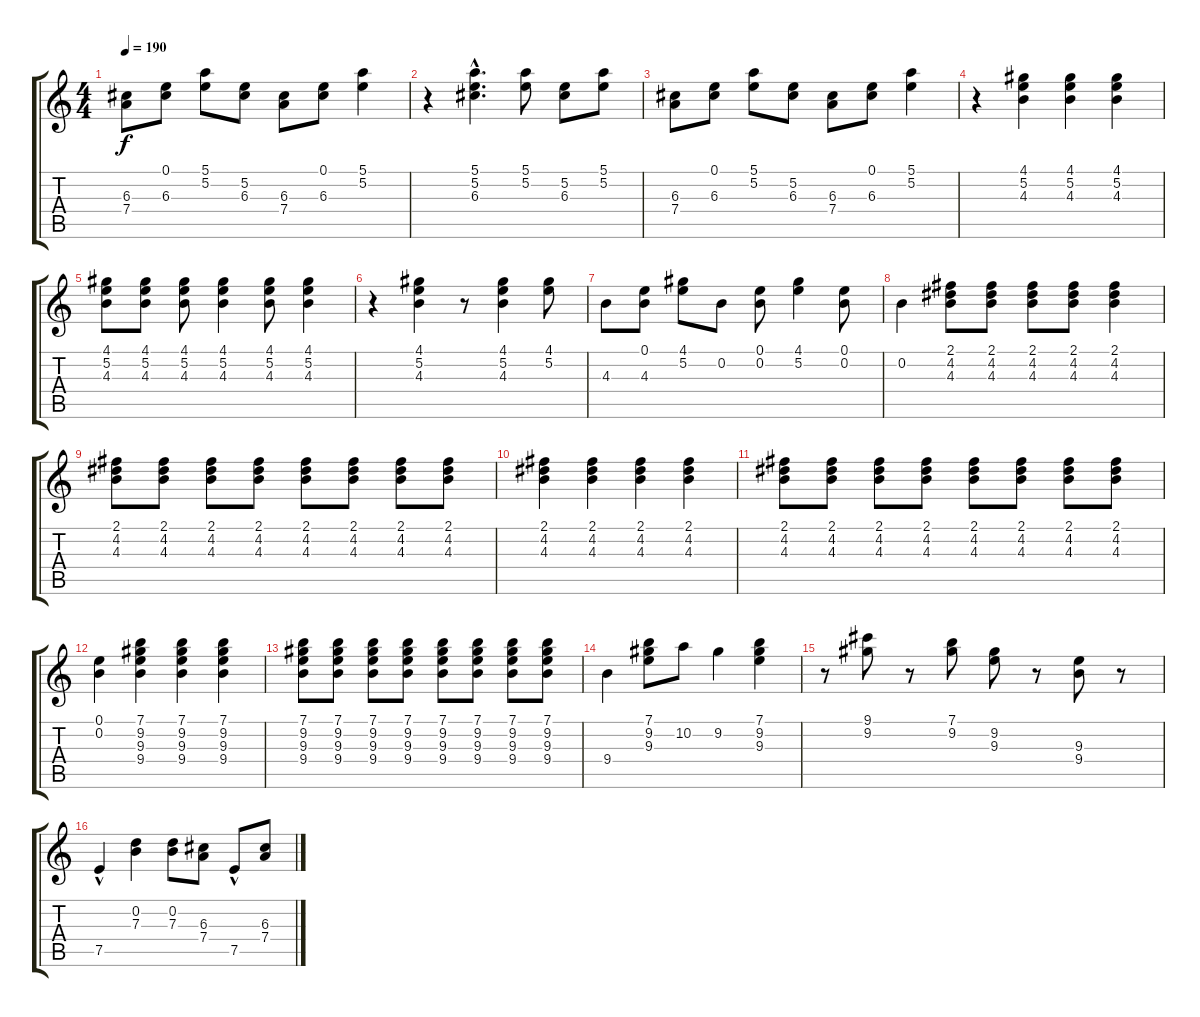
\track "" {instrument electricguitarclean}
\staff {score tabs}
\tuning (E4 B3 G3 D3 A2 E2) {hide}
\ts (4 4)
\tempo 190
\clef g2
\ks c
(6.3 7.4).8{dy f} (0.1 6.3).8 (5.1 5.2).8 (5.2 6.3).8 (6.3 7.4).8 (0.1 6.3).8 (5.1 5.2).4 |
r.4 (5.1{hac} 5.2{hac} 6.3{hac}).4{d} (5.1 5.2).8 (5.2 6.3).8 (5.1 5.2).8 |
(6.3 7.4).8 (0.1 6.3).8 (5.1 5.2).8 (5.2 6.3).8 (6.3 7.4).8 (0.1 6.3).8 (5.1 5.2).4 |
r.4 (4.1 5.2 4.3).4 (4.1 5.2 4.3).4 (4.1 5.2 4.3).4 |
(4.1 5.2 4.3).8 (4.1 5.2 4.3).8 (4.1 5.2 4.3).8 (4.1 5.2 4.3).4 (4.1 5.2 4.3).8 (4.1 5.2 4.3).4 |
r.4 (4.1 5.2 4.3).4 r.8 (4.1 5.2 4.3).4 (4.1 5.2).8 |
4.3.8 (0.1 4.3).8 (4.1 5.2).8 0.2.8 (0.1 0.2).8 (4.1 5.2).4 (0.1 0.2).8 |
0.2.4 (2.1 4.2 4.3).8 (2.1 4.2 4.3).8 (2.1 4.2 4.3).8 (2.1 4.2 4.3).8 (2.1 4.2 4.3).4 |
(2.1 4.2 4.3).8 (2.1 4.2 4.3).8 (2.1 4.2 4.3).8 (2.1 4.2 4.3).8 (2.1 4.2 4.3).8 (2.1 4.2 4.3).8 (2.1 4.2 4.3).8 (2.1 4.2 4.3).8 |
(2.1 4.2 4.3).4 (2.1 4.2 4.3).4 (2.1 4.2 4.3).4 (2.1 4.2 4.3).4 |
(2.1 4.2 4.3).8 (2.1 4.2 4.3).8 (2.1 4.2 4.3).8 (2.1 4.2 4.3).8 (2.1 4.2 4.3).8 (2.1 4.2 4.3).8 (2.1 4.2 4.3).8 (2.1 4.2 4.3).8 |
(0.1 0.2).4 (7.1 9.2 9.3 9.4).4 (7.1 9.2 9.3 9.4).4 (7.1 9.2 9.3 9.4).4 |
(7.1 9.2 9.3 9.4).8 (7.1 9.2 9.3 9.4).8 (7.1 9.2 9.3 9.4).8 (7.1 9.2 9.3 9.4).8 (7.1 9.2 9.3 9.4).8 (7.1 9.2 9.3 9.4).8 (7.1 9.2 9.3 9.4).8 (7.1 9.2 9.3 9.4).8 |
9.4.4 (7.1 9.2 9.3).8 10.2.8 9.2.4 (7.1 9.2 9.3).4 |
r.8 (9.1 9.2).8 r.8 (7.1 9.2).8 (9.2 9.3).8 r.8 (9.3 9.4).8 r.8 |
7.5{hac}.4 (0.2 7.3).4 (0.2 7.3).8 (6.3 7.4).8 7.5{hac}.8 (6.3 7.4).8
